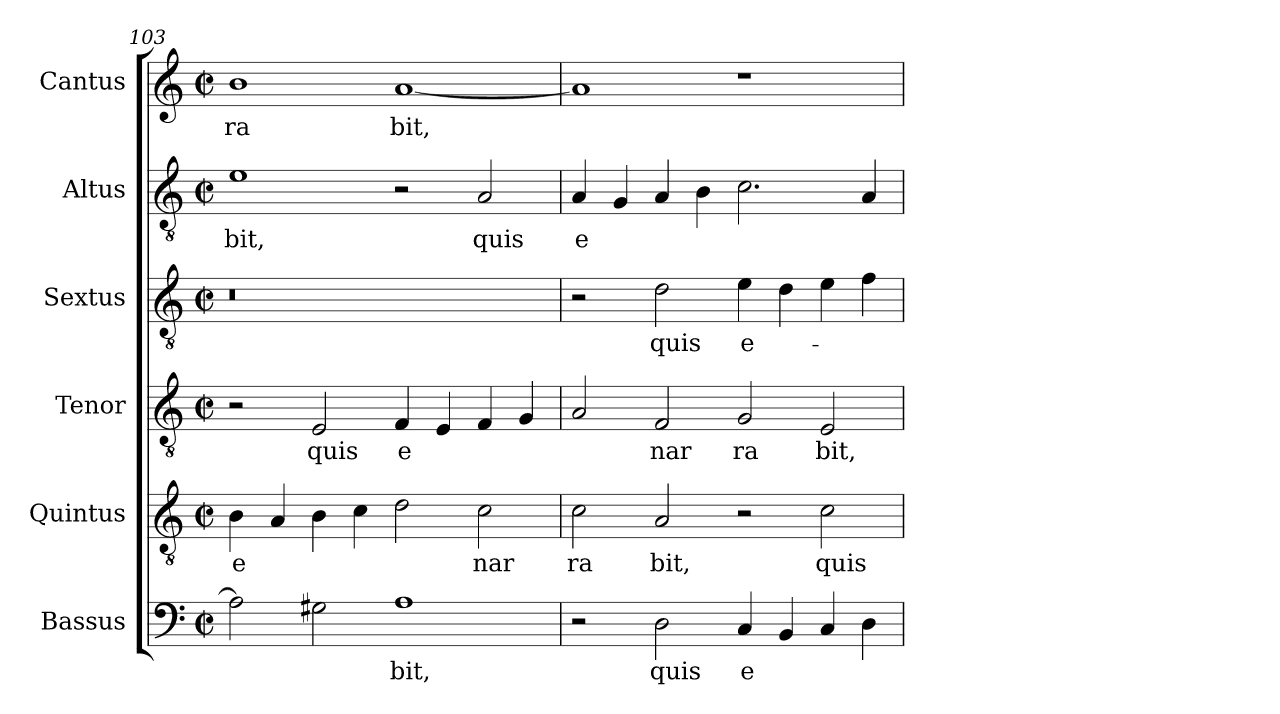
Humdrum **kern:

**kern	**text	**kern	**text	**kern	**text	**kern	**text	**kern	**text	**kern	**text
*part6	*part6	*part5	*part5	*part4	*part4	*part3	*part3	*part2	*part2	*part1	*part1
*staff6	*staff6	*staff5	*staff5	*staff4	*staff4	*staff3	*staff3	*staff2	*staff2	*staff1	*staff1
*I"Bassus	*	*I"Quintus	*	*I"Tenor	*	*I"Sextus	*	*I"Altus	*	*I"Cantus	*
*clefF4	*	*clefGv2	*	*clefGv2	*	*clefGv2	*	*clefGv2	*	*clefG2	*
*M2/2	*	*M2/2	*	*M2/2	*	*M2/2	*	*M2/2	*	*M2/2	*
*met(c|)	*	*met(c|)	*	*met(c|)	*	*met(c|)	*	*met(c|)	*	*met(c|)	*
=103	=103	=103	=103	=103	=103	=103	=103	=103	=103	=103	=103
!	!	!	!LO:LY:b:cj	!	!	!	!	!	!LO:LY:b:cj	!	!LO:LY:b:cj
2A\]	.	4B\	e	2r	.	0r	.	1e	bit,	1b	ra
.	.	4A/	.	.	.	.	.	.	.	.	.
!	!	!	!	!	!LO:LY:b:cj	!	!	!	!	!	!
2G#\	.	4B\	.	2E/	quis	.	.	.	.	.	.
.	.	4c\	.	.	.	.	.	.	.	.	.
!	!LO:LY:b:cj	!	!	!	!LO:LY:b:cj	!	!	!	!	!	!LO:LY:b:cj
1A	bit,	2d\	.	4F/	e	.	.	2r	.	[<1a	bit,
.	.	.	.	4E/	.	.	.	.	.	.	.
!	!	!	!LO:LY:b:cj	!	!	!	!	!	!LO:LY:b:cj	!	!
.	.	2c\	nar	4F/	.	.	.	2A/	quis	.	.
.	.	.	.	4G/	.	.	.	.	.	.	.
=104	=104	=104	=104	=104	=104	=104	=104	=104	=104	=104	=104
!	!	!	!LO:LY:b:cj	!	!	!	!	!	!LO:LY:b:cj	!	!
2r	.	2c\	ra	2A/	.	2r	.	4A/	e	1a]	.
.	.	.	.	.	.	.	.	4G/	.	.	.
!	!LO:LY:b:cj	!	!LO:LY:b:cj	!	!LO:LY:b:cj	!	!LO:LY:b:cj	!	!	!	!
2D\	quis	2A/	bit,	2F/	nar	2d\	quis	4A/	.	.	.
.	.	.	.	.	.	.	.	4B\	.	.	.
!	!LO:LY:b:cj	!	!	!	!LO:LY:b:cj	!	!LO:LY:b:cj	!	!	!	!
4C/	e	2r	.	2G/	ra	4e\	e-	2.c\	.	1r	.
4BB/	.	.	.	.	.	4d\	.	.	.	.	.
!	!	!	!LO:LY:b:cj	!	!LO:LY:b:cj	!	!	!	!	!	!
4C/	.	2c\	quis	2E/	bit,	4e\	.	.	.	.	.
4D\	.	.	.	.	.	4f\	.	4A/	.	.	.
=	=	=	=	=	=	=	=	=	=	=	=
*-	*-	*-	*-	*-	*-	*-	*-	*-	*-	*-	*-
